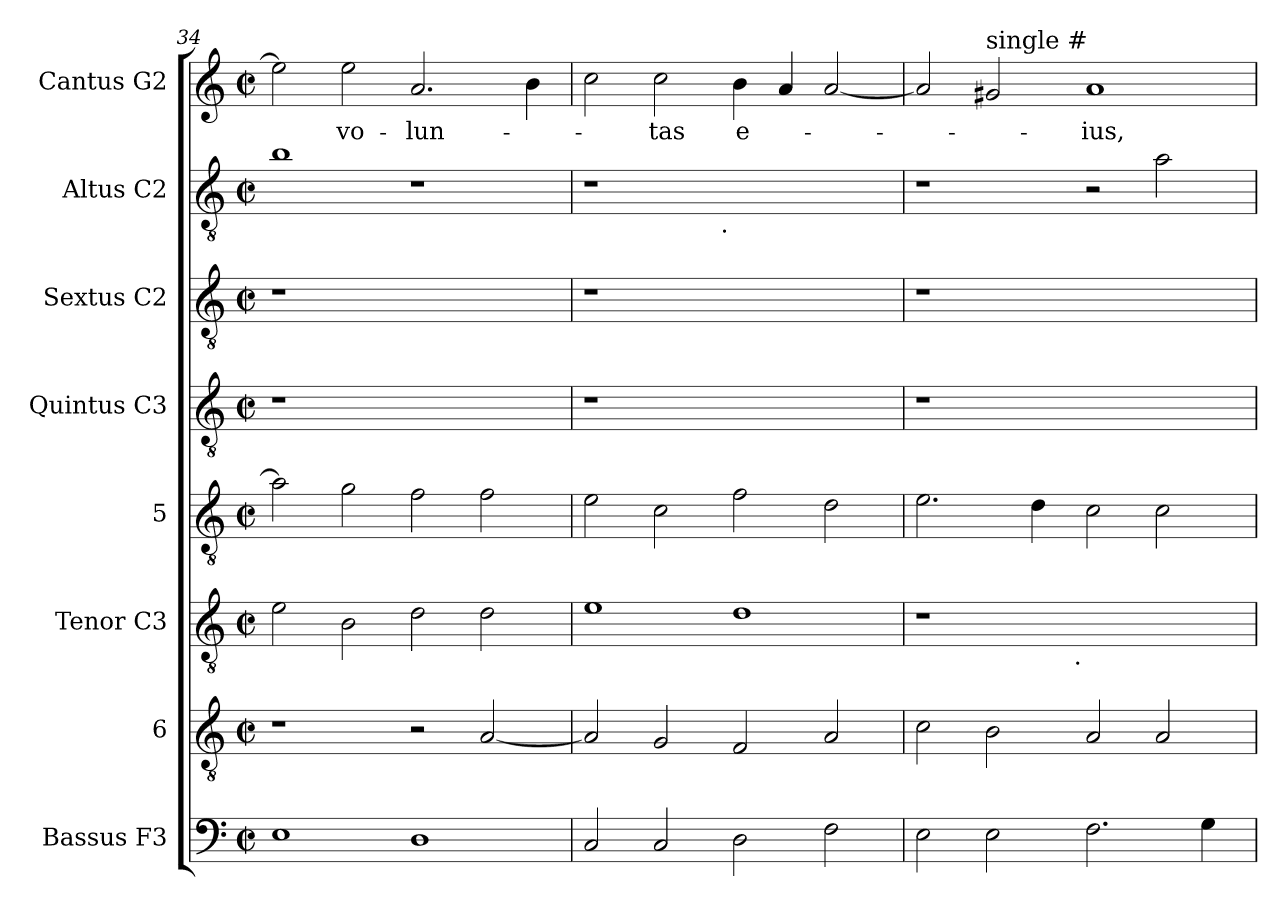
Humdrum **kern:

**kern	**kern	**kern	**kern	**kern	**kern	**kern	**kern	**text
*part8	*part7	*part6	*part5	*part4	*part3	*part2	*part1	*part1
*staff8	*staff7	*staff6	*staff5	*staff4	*staff3	*staff2	*staff1	*staff1
*I"Bassus F3	*I"6	*I"Tenor C3	*I"5	*I"Quintus C3	*I"Sextus C2	*I"Altus C2	*I"Cantus G2	*
*I'B	*	*I'T	*	*	*	*I'A	*I'C	*
*clefF4	*clefGv2	*clefGv2	*clefGv2	*clefGv2	*clefGv2	*clefGv2	*clefG2	*
*ITrd7c12	*	*	*	*	*	*	*	*
*k[]	*k[]	*k[]	*k[]	*k[]	*k[]	*k[]	*k[]	*
*C:	*C:	*C:	*C:	*C:	*C:	*C:	*C:	*
*M2/2	*M2/2	*M2/2	*M2/2	*M2/2	*M2/2	*M2/2	*M2/2	*
*met(c|)	*met(c|)	*met(c|)	*met(c|)	*met(c|)	*met(c|)	*met(c|)	*met(c|)	*
=34	=34	=34	=34	=34	=34	=34	=34	=34
1EE	1r	2e\	2a\]	1r	1r	1b	2ee\]	.
!	!	!	!	!	!	!	!	!LO:LY:b
.	.	2B\	2g\	.	.	.	2ee\	vo-
!	!	!	!	!	!	!	!	!LO:LY:b
1DD	2r	2d\	2f\	1ryy	1ryy	1r	2.a/	-lun-
.	[<2A/	2d\	2f\	.	.	.	.	.
.	.	.	.	.	.	.	4b\	.
=35	=35	=35	=35	=35	=35	=35	=35	=35
*	*	*	*	*	*	*^	*	*
2CC/	2A/]	1e	2e\	1r	1r	1r	2ryy	2cc\	.
!	!	!	!	!	!	!	!	!	!LO:LY:b
2CC/	2G/	.	2c\	.	.	.	4...ryy	2cc\	-tas
!	!	!	!	!	!	!	!LO:TX:b:t=.	!	!
.	.	.	.	.	.	.	1ryy	.	.
!	!	!	!	!	!	!	!	!	!LO:LY:b
2DD\	2F/	1d	2f\	1ryy	1ryy	1ryy	.	4b\	e-
.	.	.	.	.	.	.	.	4a/	.
2FF\	2A/	.	2d\	.	.	.	.	[<2a/	.
.	.	.	.	.	.	.	32ryy	.	.
*	*	*	*	*	*	*v	*v	*	*
=36	=36	=36	=36	=36	=36	=36	=36	=36
*	*	*^	*	*	*	*	*	*
2EE\	2c\	1r	2ryy	2.e\	1r	1r	1r	2a/]	.
!	!	!	!	!	!	!	!	!LO:TX:a:t=single #	!
2EE\	2B\	.	4...ryy	.	.	.	.	2g#/	.
.	.	.	.	4d\	.	.	.	.	.
!	!	!	!LO:TX:b:t=.	!	!	!	!	!	!
.	.	.	1ryy	.	.	.	.	.	.
!	!	!	!	!	!	!	!	!	!LO:LY:b
2.FF\	2A/	1ryy	.	2c\	1ryy	1ryy	2r	1a	-ius,
.	2A/	.	.	2c\	.	.	2a\	.	.
4GG\	.	.	.	.	.	.	.	.	.
.	.	.	32ryy	.	.	.	.	.	.
*	*	*v	*v	*	*	*	*	*	*
=	=	=	=	=	=	=	=	=
*-	*-	*-	*-	*-	*-	*-	*-	*-
